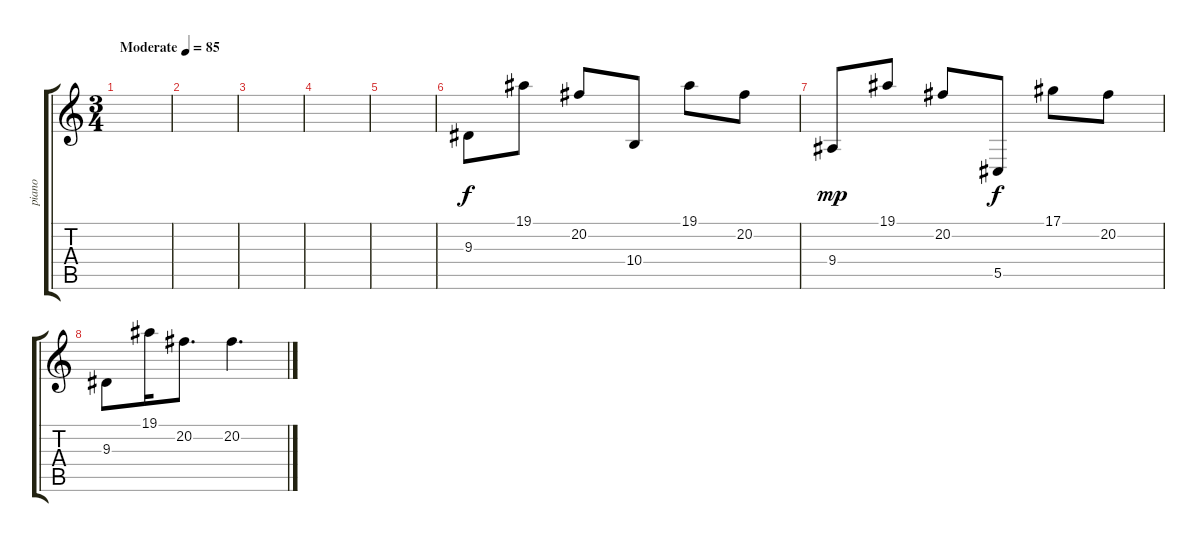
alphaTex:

\track ("piano" "piano") {instrument electricpiano1}
\staff {score tabs}
\tuning (Eb4 Bb3 Gb3 Db3 Ab2 Eb2) {hide}
\ts (3 4)
\tempo (85 "Moderate")
\clef g2
\ks c
|
|
|
|
|
9.3.8 19.1.8 20.2.8 10.4.8 19.1.8 20.2.8 |
9.4.8{dy mp} 19.1.8 20.2.8 5.5.8{dy f} 17.1.8 20.2.8 |
9.3.8 19.1.16 20.2.8{d} 20.2.4{d}
